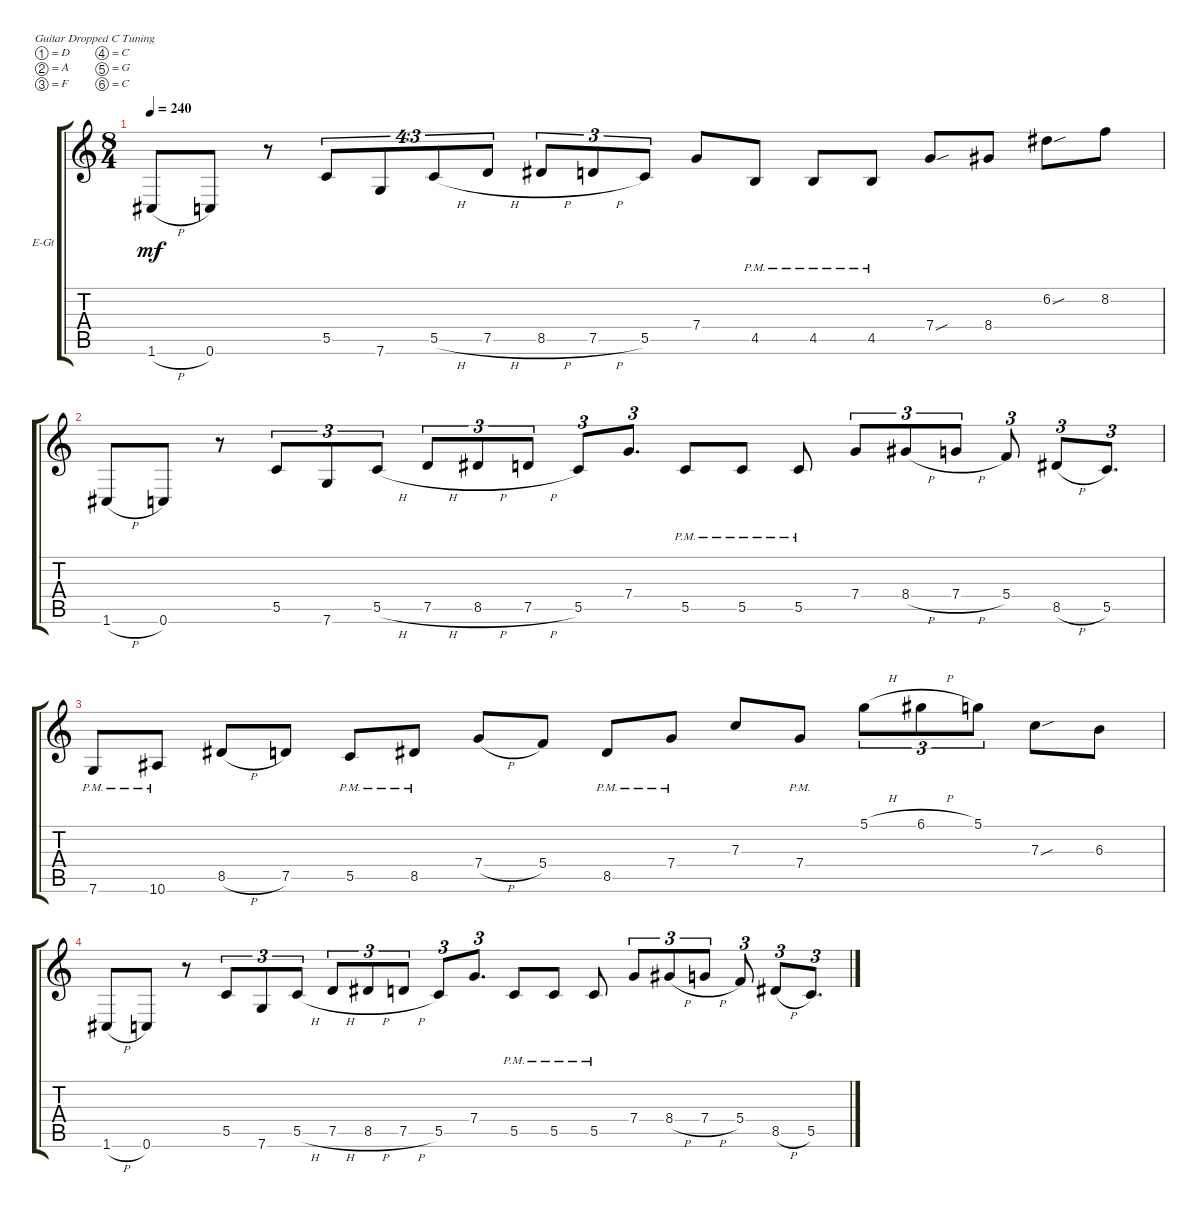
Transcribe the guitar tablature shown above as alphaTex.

\defaultSystemsLayout 4
\bracketExtendMode groupsimilarinstruments
\firstSystemTrackNameOrientation horizontal
\otherSystemsTrackNameOrientation horizontal
\track ("Rhythm Guitar" "E-Gt") {instrument distortionguitar}
\staff {score tabs}
\tuning (D4 A3 F3 C3 G2 C2)
\ts (8 4)
\tempo 240
\clef g2
\ks c
1.6{h}.8{dy mf} 0.6.8 r.8 5.5.8{tu (4 3)} 7.6.8{tu (4 3)} 5.5{h}.8{tu (4 3)} 7.5{h}.8{tu (4 3)} 8.5{h}.8{tu (3 2)} 7.5{h}.8{tu (3 2)} 5.5.8{tu (3 2)} 7.4.8 4.5{pm}.8 4.5{pm}.8 4.5{pm}.8 7.4{sou}.8 8.4.8 6.2{sou}.8 8.2.8 |
1.6{h}.8 0.6.8 r.8 5.5.8{tu (3 2)} 7.6.8{tu (3 2)} 5.5{h}.8{tu (3 2)} 7.5{h}.8{tu (3 2)} 8.5{h}.8{tu (3 2)} 7.5{h}.8{tu (3 2)} 5.5.8{tu (3 2)} 7.4.8{d tu (3 2)} 5.5{pm}.8 5.5{pm}.8 5.5{pm}.8 7.4.8{tu (3 2)} 8.4{h}.8{tu (3 2)} 7.4{h}.8{tu (3 2)} 5.4.8{tu (3 2)} 8.5{h}.8{tu (3 2)} 5.5.8{d tu (3 2)} |
7.6{pm}.8 10.6{pm}.8 8.5{h}.8 7.5.8 5.5{pm}.8 8.5{pm}.8 7.4{h}.8 5.4.8 8.5{pm}.8 7.4{pm}.8 7.3.8 7.4{pm}.8 5.1{h}.8{tu (3 2)} 6.1{h}.8{tu (3 2)} 5.1.8{tu (3 2)} 7.3{sou}.8 6.3.8 |
1.6{h}.8 0.6.8 r.8 5.5.8{tu (3 2)} 7.6.8{tu (3 2)} 5.5{h}.8{tu (3 2)} 7.5{h}.8{tu (3 2)} 8.5{h}.8{tu (3 2)} 7.5{h}.8{tu (3 2)} 5.5.8{tu (3 2)} 7.4.8{d tu (3 2)} 5.5{pm}.8 5.5{pm}.8 5.5{pm}.8 7.4.8{tu (3 2)} 8.4{h}.8{tu (3 2)} 7.4{h}.8{tu (3 2)} 5.4.8{tu (3 2)} 8.5{h}.8{tu (3 2)} 5.5.8{d tu (3 2)}
